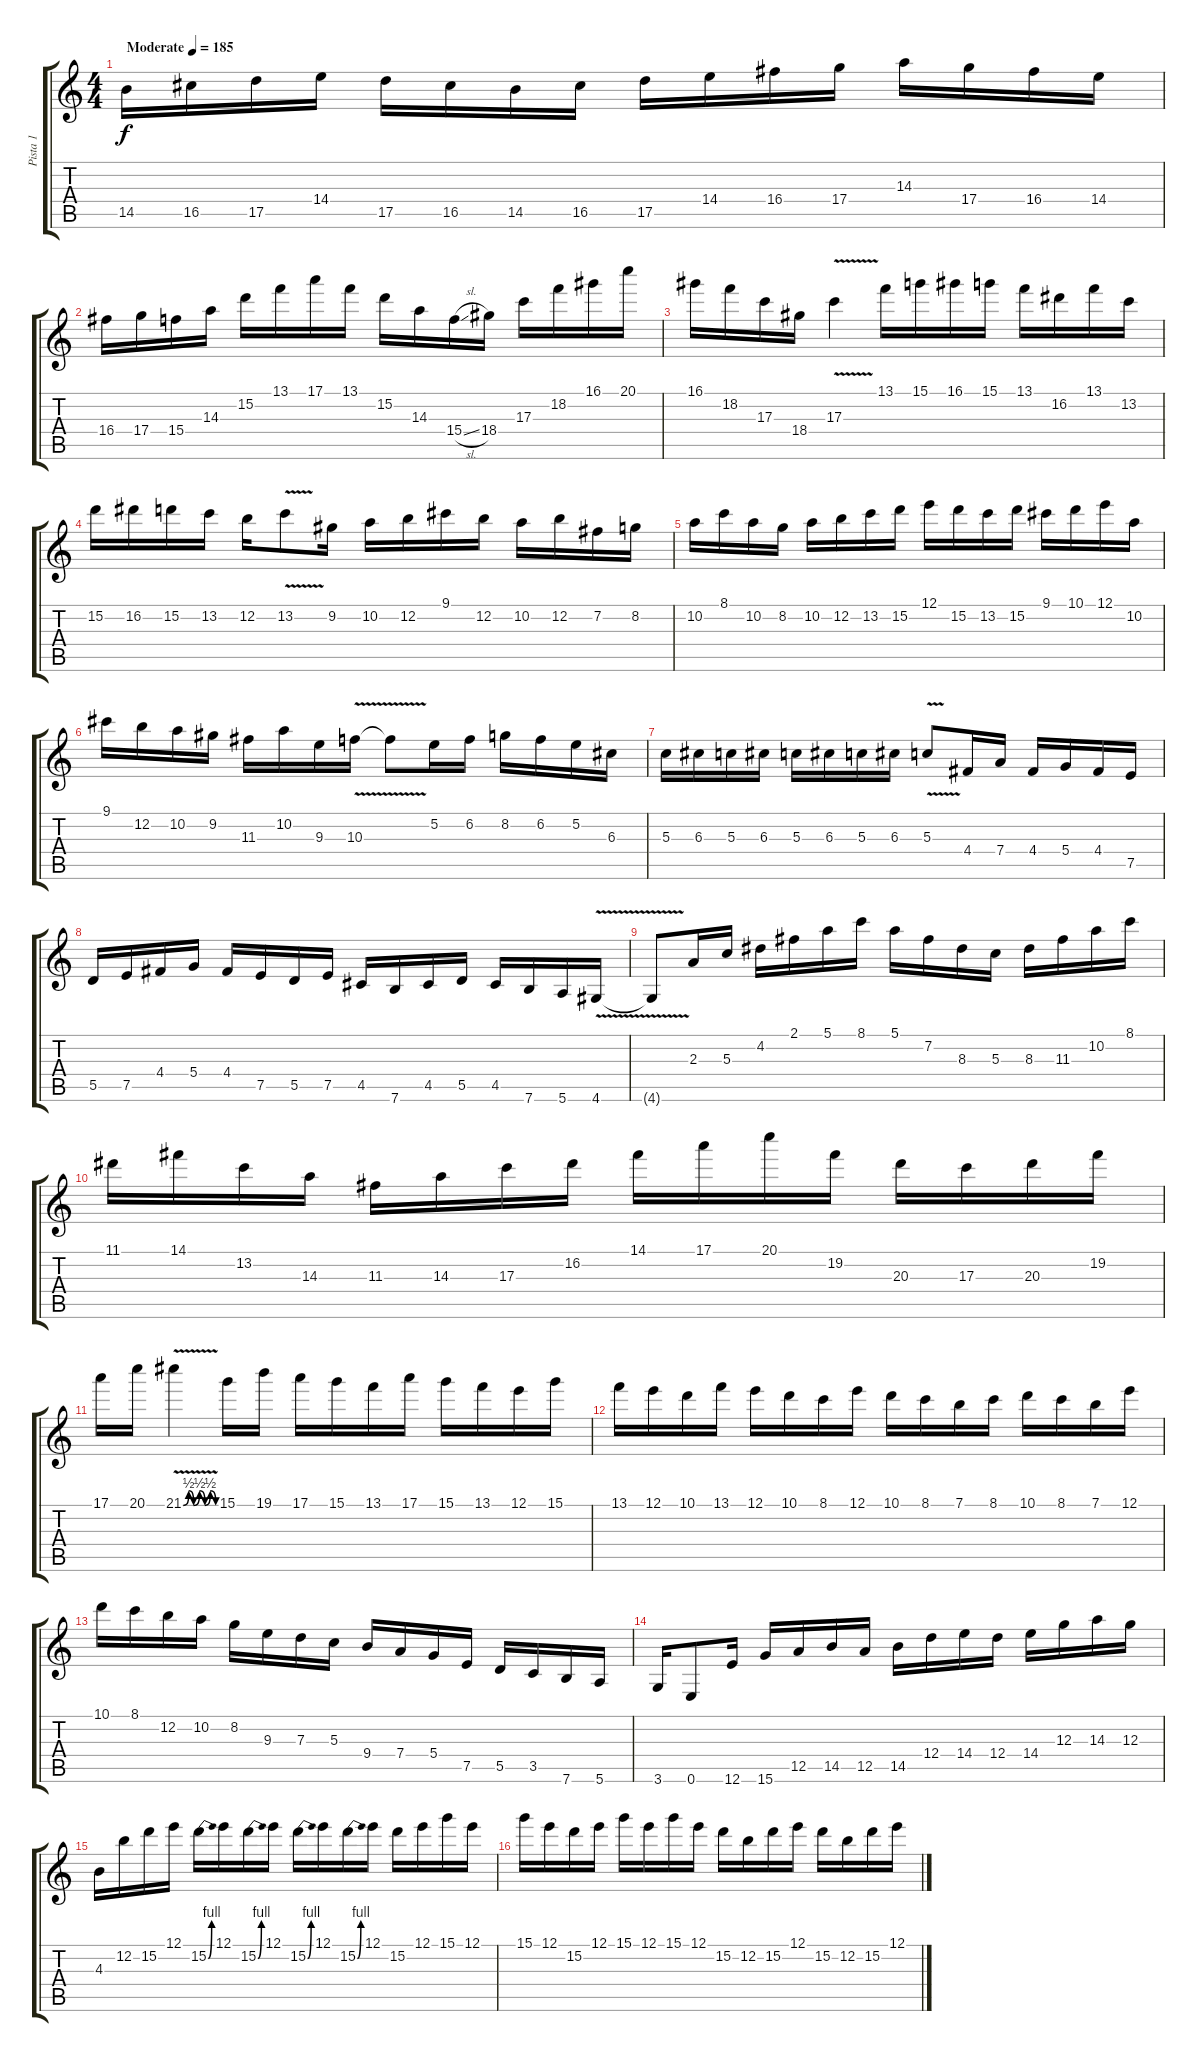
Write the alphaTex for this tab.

\track ("Pista 1" "Pista 1") {instrument overdrivenguitar}
\staff {score tabs}
\tuning (E4 B3 G3 D3 A2 E2) {hide}
\ts (4 4)
\tempo (185 "Moderate")
\clef g2
\ks c
14.5.16{dy f instrument overdrivenguitar} 16.5.16 17.5.16 14.4.16 17.5.16 16.5.16 14.5.16 16.5.16 17.5.16 14.4.16 16.4.16 17.4.16 14.3.16 17.4.16 16.4.16 14.4.16 |
16.4.16 17.4.16 15.4.16 14.3.16 15.2.16 13.1.16 17.1.16 13.1.16 15.2.16 14.3.16 15.4{sl}.16 18.4.16 17.3.16 18.2.16 16.1.16 20.1.16 |
16.1.16 18.2.16 17.3.16 18.4.16 17.3{v}.4 13.1.16 15.1.16 16.1.16 15.1.16 13.1.16 16.2.16 13.1.16 13.2.16 |
15.2.16 16.2.16 15.2.16 13.2.16 12.2.16 13.2{v}.8 9.2.16 10.2.16 12.2.16 9.1.16 12.2.16 10.2.16 12.2.16 7.2.16 8.2.16 |
10.2.16 8.1.16 10.2.16 8.2.16 10.2.16 12.2.16 13.2.16 15.2.16 12.1.16 15.2.16 13.2.16 15.2.16 9.1.16 10.1.16 12.1.16 10.2.16 |
9.1.16 12.2.16 10.2.16 9.2.16 11.3.16 10.2.16 9.3.16 10.3{v}.16 10.3{t}.8 5.2.16 6.2.16 8.2.16 6.2.16 5.2.16 6.3.16 |
5.3.16 6.3.16 5.3.16 6.3.16 5.3.16 6.3.16 5.3.16 6.3.16 5.3{v}.8 4.4.16 7.4.16 4.4.16 5.4.16 4.4.16 7.5.16 |
5.5.16 7.5.16 4.4.16 5.4.16 4.4.16 7.5.16 5.5.16 7.5.16 4.5.16 7.6.16 4.5.16 5.5.16 4.5.16 7.6.16 5.6.16 4.6{v}.16 |
4.6{t}.8 2.3.16 5.3.16 4.2.16 2.1.16 5.1.16 8.1.16 5.1.16 7.2.16 8.3.16 5.3.16 8.3.16 11.3.16 10.2.16 8.1.16 |
11.1.16 14.1.16 13.2.16 14.3.16 11.3.16 14.3.16 17.3.16 16.2.16 14.1.16 17.1.16 20.1.16 19.2.16 20.3.16 17.3.16 20.3.16 19.2.16 |
17.1.16 20.1.16 21.1{be (custom 0 0 10 2 19 0 30 2 40 0 50 2 60 0) v}.4 15.1.16 19.1.16 17.1.16 15.1.16 13.1.16 17.1.16 15.1.16 13.1.16 12.1.16 15.1.16 |
13.1.16 12.1.16 10.1.16 13.1.16 12.1.16 10.1.16 8.1.16 12.1.16 10.1.16 8.1.16 7.1.16 8.1.16 10.1.16 8.1.16 7.1.16 12.1.16 |
10.1.16 8.1.16 12.2.16 10.2.16 8.2.16 9.3.16 7.3.16 5.3.16 9.4.16 7.4.16 5.4.16 7.5.16 5.5.16 3.5.16 7.6.16 5.6.16 |
3.6.16 0.6.8 12.6.16 15.6.16 12.5.16 14.5.16 12.5.16 14.5.16 12.4.16 14.4.16 12.4.16 14.4.16 12.3.16 14.3.16 12.3.16 |
4.3.16 12.2.16 15.2.16 12.1.16 15.2{be (bend 0 0 60 4)}.16 12.1.16 15.2{be (bend 0 0 60 4)}.16 12.1.16 15.2{be (bend 0 0 60 4)}.16 12.1.16 15.2{be (bend 0 0 60 4)}.16 12.1.16 15.2.16 12.1.16 15.1.16 12.1.16 |
15.1.16 12.1.16 15.2.16 12.1.16 15.1.16 12.1.16 15.1.16 12.1.16 15.2.16 12.2.16 15.2.16 12.1.16 15.2.16 12.2.16 15.2.16 12.1.16
